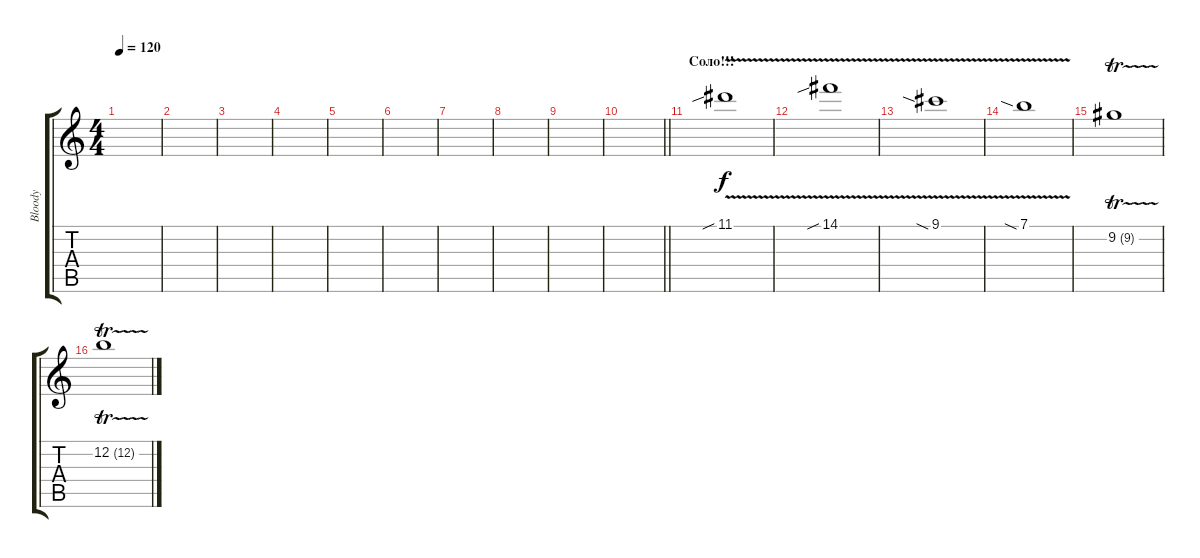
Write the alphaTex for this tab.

\track ("Bloody" "Bloody") {instrument distortionguitar}
\staff {score tabs}
\tuning (E4 B3 G3 D3 A2 E2) {hide}
\ts (4 4)
\tempo 120
\clef g2
\ks c
|
|
|
|
|
|
|
|
|
\barLineRight lightlight
|
\section ("" "Соло!!!")
11.1{v sib}.1 |
14.1{v sib}.1 |
9.1{v sia}.1 |
7.1{v sia}.1 |
9.2{tr (9 32)}.1 |
12.2{tr (12 32)}.1
